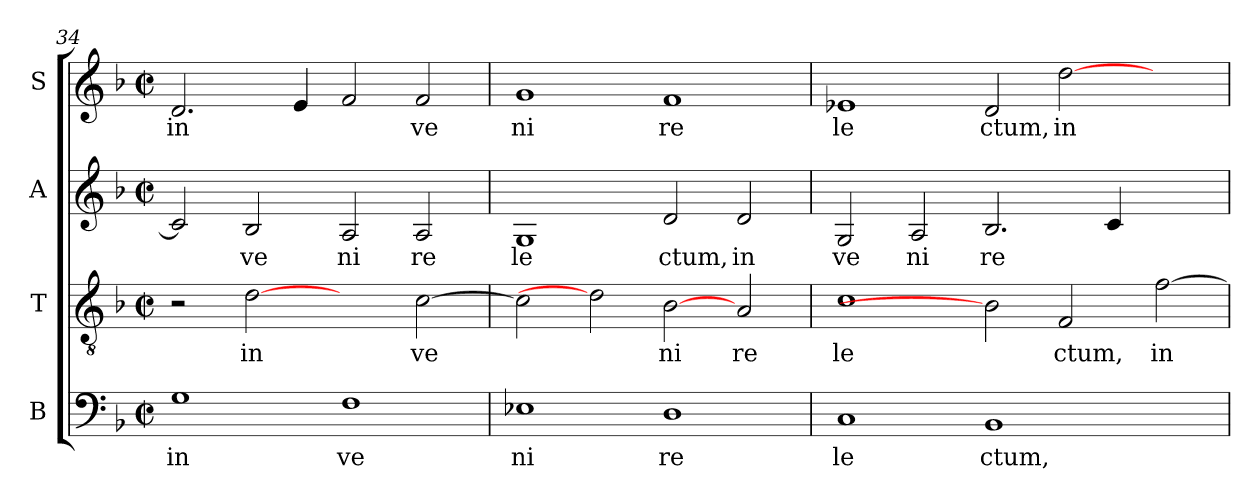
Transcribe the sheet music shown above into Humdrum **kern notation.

**kern	**text	**kern	**text	**kern	**text	**kern	**text
*part4	*part4	*part3	*part3	*part2	*part2	*part1	*part1
*staff4	*staff4	*staff3	*staff3	*staff2	*staff2	*staff1	*staff1
*I"B	*	*I"T	*	*I"A	*	*I"S	*
*clefF4	*	*clefGv2	*	*clefG2	*	*clefG2	*
*k[b-]	*	*k[b-]	*	*k[b-]	*	*k[b-]	*
*F:	*	*F:	*	*F:	*	*F:	*
*M2/2	*	*M2/2	*	*M2/2	*	*M2/2	*
*met(c|)	*	*met(c|)	*	*met(c|)	*	*met(c|)	*
=34	=34	=34	=34	=34	=34	=34	=34
!	!LO:LY:b:cj	!	!	!	!LO:LY:b:cj	!	!LO:LY:b:cj
1G	in	2r	.	2c/]	.	2.d/	in
!	!	!	!LO:LY:b:cj	!	!LO:LY:b:cj	!	!
.	.	[2d	in	2B-/	ve	.	.
!	!	!	!	!	!	!	!LO:LY:b:cj
.	.	.	.	.	.	4e/	.
!	!LO:LY:b:cj	!	!	!	!LO:LY:b:cj	!	!LO:LY:b:cj
1F	ve	2ryy	.	2A/	ni	2f/	.
!	!	!	!LO:LY:b:cj	!	!LO:LY:b:cj	!	!LO:LY:b:cj
.	.	[>2c\	ve	2A/	re	2f/	ve
=35	=35	=35	=35	=35	=35	=35	=35
!	!LO:LY:b:cj	!	!LO:LY:b:cj	!	!LO:LY:b:cj	!	!LO:LY:b:cj
1E-X	ni	2c\]	.	1G	le	1g	ni
.	.	2d]	.	.	.	.	.
!	!LO:LY:b:cj	!	!LO:LY:b:cj	!	!LO:LY:b:cj	!	!LO:LY:b:cj
1D	re	[2B-	ni	2d/	ctum,	1f	re
!	!	!	!LO:LY:b:cj	!	!LO:LY:b:cj	!	!
.	.	2A/	re	2d/	in	.	.
=36	=36	=36	=36	=36	=36	=36	=36
!	!LO:LY:b:cj	!	!LO:LY:b:cj	!	!LO:LY:b:cj	!	!LO:LY:b:cj
1C	le	1c	le	2G/	ve	1e-X	le
!	!	!	!	!	!LO:LY:b:cj	!	!
.	.	.	.	2A/	ni	.	.
!	!LO:LY:b:cj	!	!	!	!LO:LY:b:cj	!	!LO:LY:b:cj
1BB-	ctum,	2B-]	.	2.B-/	re	2d/	ctum,
!	!	!	!LO:LY:b:cj	!	!	!	!LO:LY:b:cj
.	.	2F/	ctum,	.	.	[>2dd\	in
!	!	!	!	!	!LO:LY:b:cj	!	!
.	.	.	.	4c/	.	.	.
!	!	!	!LO:LY:b:cj	!	!	!	!
2ryy	.	[>2f\	in	2ryy	.	2ryy	.
=	=	=	=	=	=	=	=
*-	*-	*-	*-	*-	*-	*-	*-
